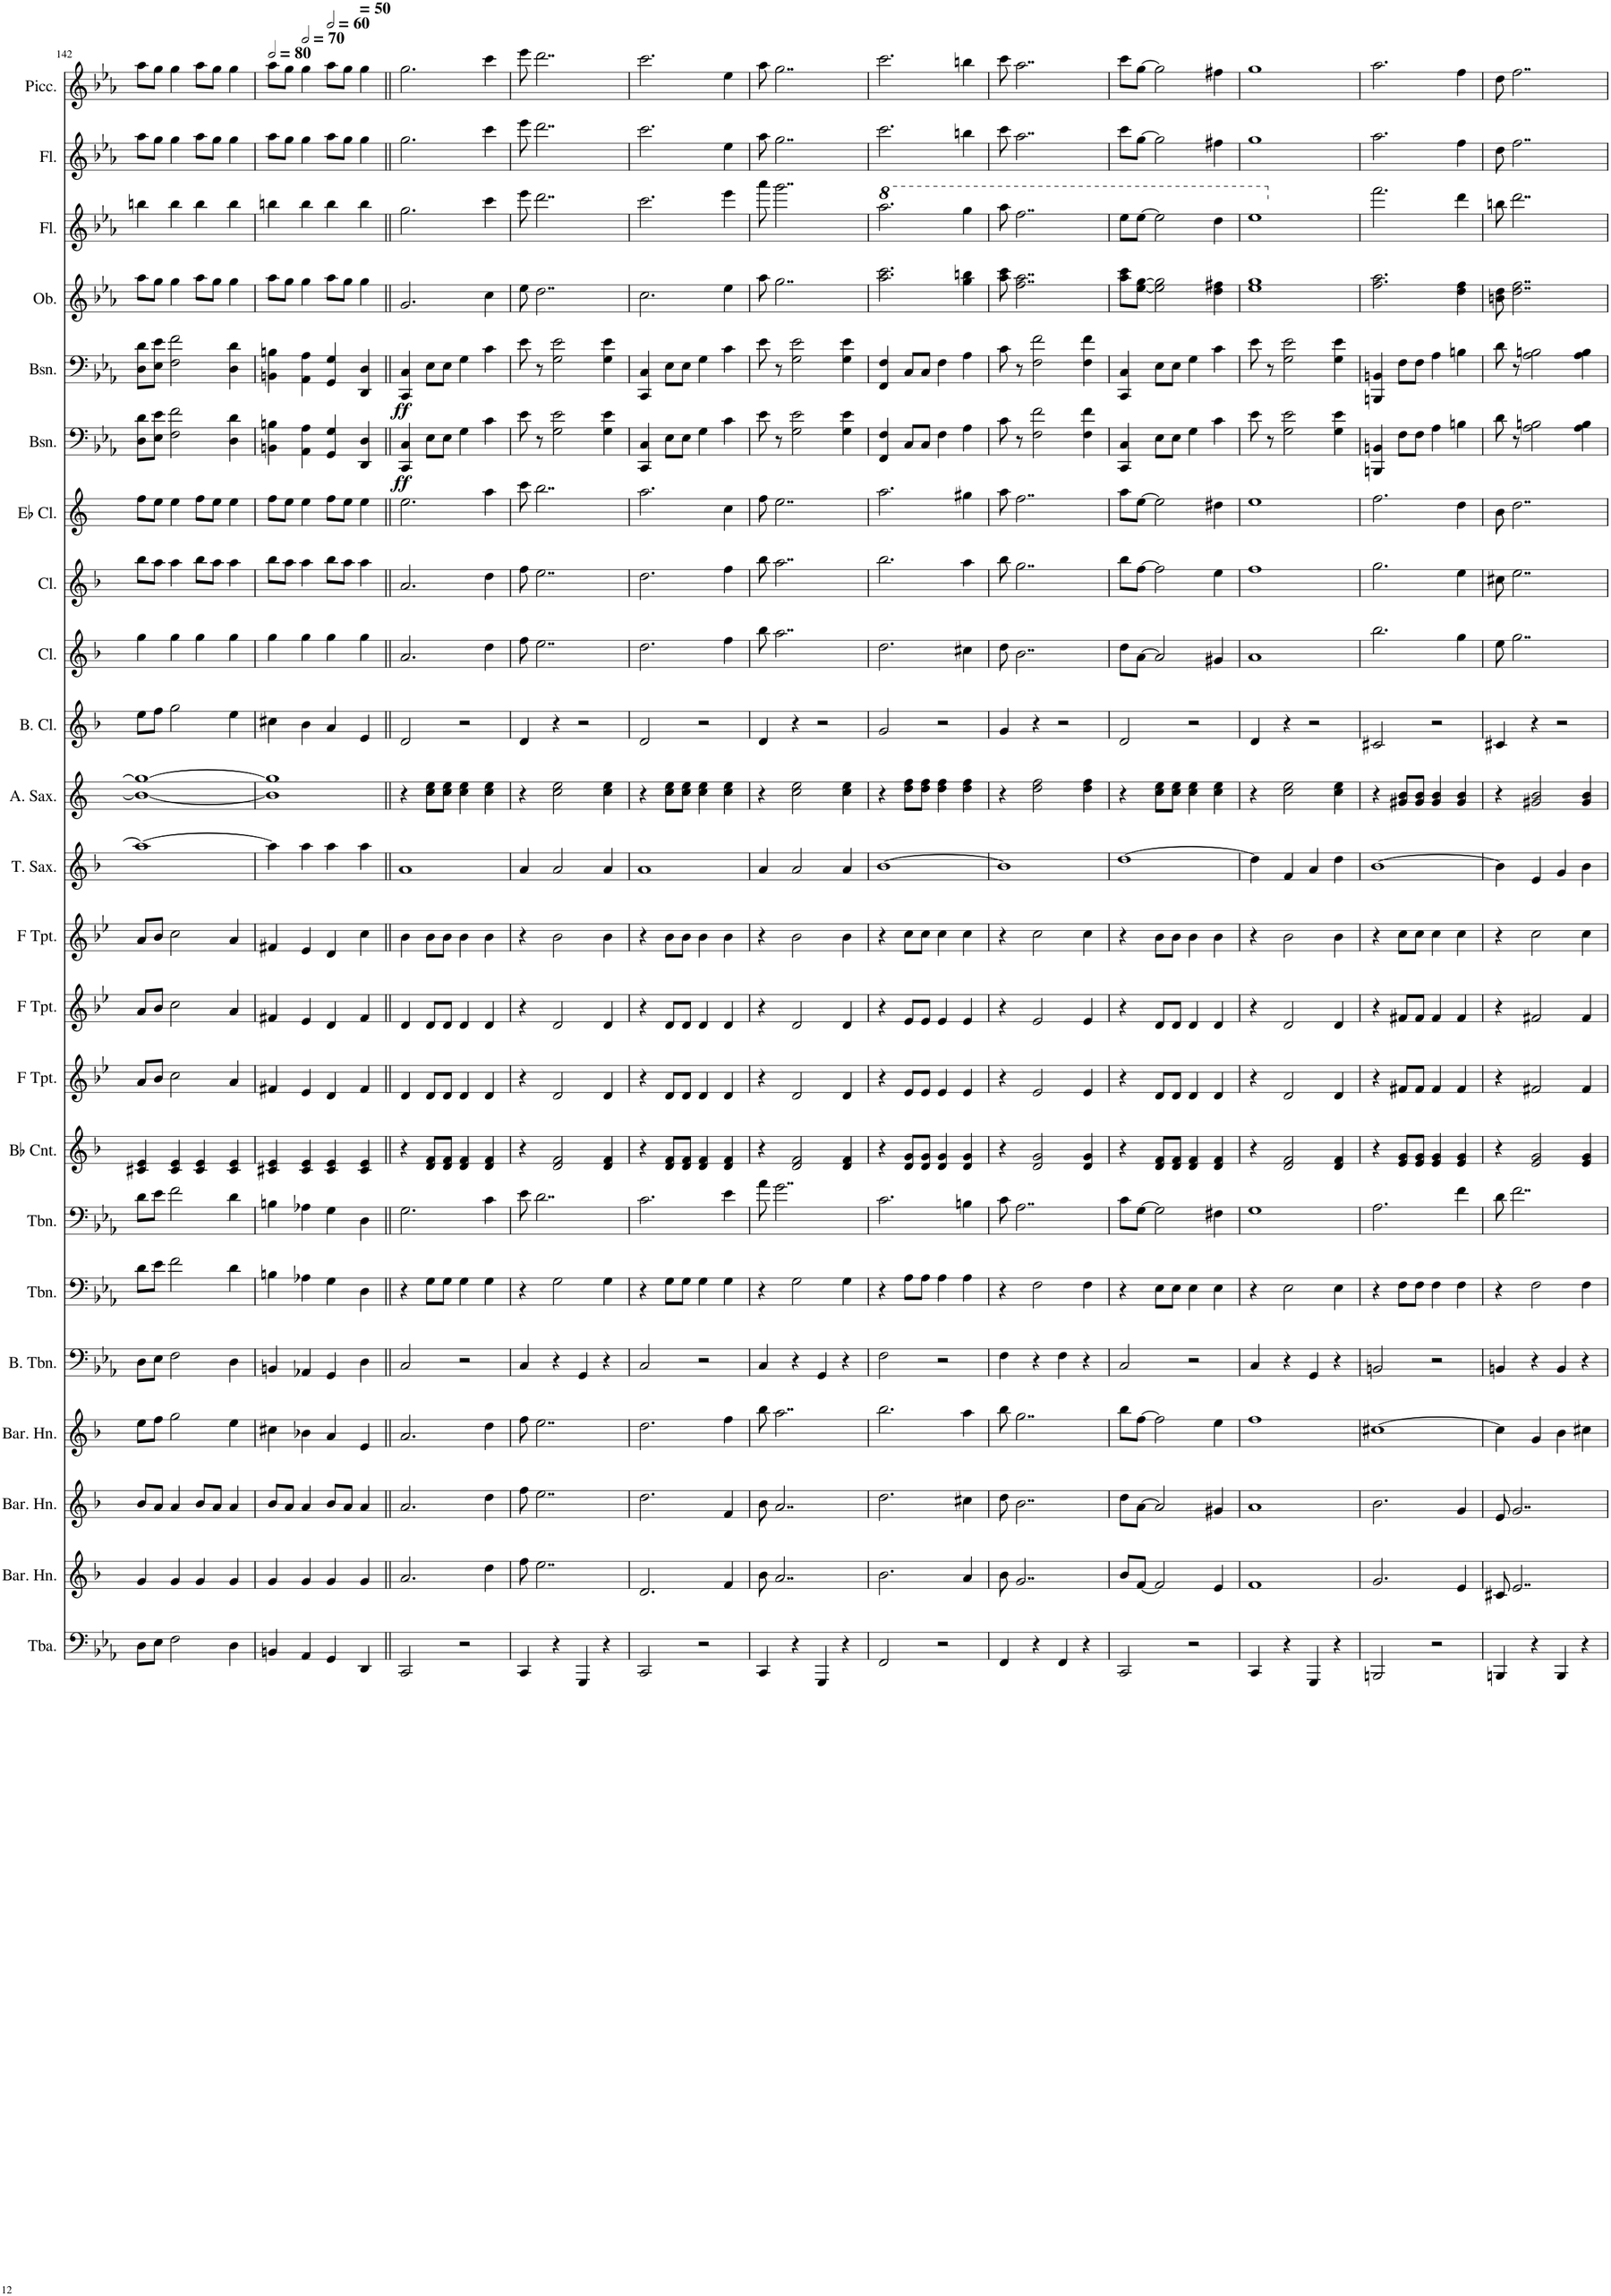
**kern	**kern	**kern	**kern	**kern	**kern	**kern	**kern	**kern	**kern	**kern	**kern	**kern	**kern	**kern	**kern	**kern	**kern	**dynam	**kern	**dynam	**kern	**kern	**kern	**kern
*part23	*part22	*part21	*part20	*part19	*part18	*part17	*part16	*part15	*part14	*part13	*part12	*part11	*part10	*part9	*part8	*part7	*part6	*part6	*part5	*part5	*part4	*part3	*part2	*part1
*staff23	*staff22	*staff21	*staff20	*staff19	*staff18	*staff17	*staff16	*staff15	*staff14	*staff13	*staff12	*staff11	*staff10	*staff9	*staff8	*staff7	*staff6	*staff6	*staff5	*staff5	*staff4	*staff3	*staff2	*staff1
*I"Tuba	*I"Baritone Horn stem 4	*I"Baritone Horn stem 3	*I"Baritone Horn stem 2	*I"Bass Trombone	*I"Trombone	*I"Trombone	*I"Bb Cornet	*I"F Trumpet	*I"F Trumpet	*I"F Trumpet	*I"Tenor Saxophone	*I"Alto Saxophone	*I"Bass Clarinet	*I"Clarinet	*I"Clarinet	*I"Eb Clarinet	*I"Bassoon	*	*I"Bassoon	*	*I"Oboe	*I"Flute	*I"Flute	*I"Piccolo
*I'Tba.	*I'Bar. Hn.	*I'Bar. Hn.	*I'Bar. Hn.	*I'B. Tbn.	*I'Tbn.	*I'Tbn.	*I'Bb Cnt.	*I'F Tpt.	*I'F Tpt.	*I'F Tpt.	*I'T. Sax.	*I'A. Sax.	*I'B. Cl.	*I'Cl.	*I'Cl.	*I'Eb Cl.	*I'Bsn.	*	*I'Bsn.	*	*I'Ob.	*I'Fl.	*I'Fl.	*I'Picc.
!!LO:PB:g=z
*clefF4	*clefG2	*clefG2	*clefG2	*clefF4	*clefF4	*clefF4	*clefG2	*clefG2	*clefG2	*clefG2	*clefG2	*clefG2	*clefG2	*clefG2	*clefG2	*clefG2	*clefF4	*	*clefF4	*	*clefG2	*clefG2	*clefG2	*clefG2
*	*Trd8c14	*Trd8c14	*Trd8c14	*	*	*	*Trd1c2	*Trd-3c-5	*Trd-3c-5	*Trd-3c-5	*Trd8c14	*Trd5c9	*Trd8c14	*Trd1c2	*Trd1c2	*Trd-2c-3	*	*	*	*	*	*	*	*Trd-7c-12
*k[b-e-a-]	*k[b-]	*k[b-]	*k[b-]	*k[b-e-a-]	*k[b-e-a-]	*k[b-e-a-]	*k[b-]	*k[b-e-]	*k[b-e-]	*k[b-e-]	*k[b-]	*k[]	*k[b-]	*k[b-]	*k[b-]	*k[]	*k[b-e-a-]	*	*k[b-e-a-]	*	*k[b-e-a-]	*k[b-e-a-]	*k[b-e-a-]	*k[b-e-a-]
*M2/2	*M2/2	*M2/2	*M2/2	*M2/2	*M2/2	*M2/2	*M2/2	*M2/2	*M2/2	*M2/2	*M2/2	*M2/2	*M2/2	*M2/2	*M2/2	*M2/2	*M2/2	*	*M2/2	*	*M2/2	*M2/2	*M2/2	*M2/2
*met(c|)	*met(c|)	*met(c|)	*met(c|)	*met(c|)	*met(c|)	*met(c|)	*met(c|)	*met(c|)	*met(c|)	*met(c|)	*met(c|)	*met(c|)	*met(c|)	*met(c|)	*met(c|)	*met(c|)	*met(c|)	*	*met(c|)	*	*met(c|)	*met(c|)	*met(c|)	*met(c|)
=142	=142	=142	=142	=142	=142	=142	=142	=142	=142	=142	=142	=142	=142	=142	=142	=142	=142	=142	=142	=142	=142	=142	=142	=142
8D\L	4g/	8b-/L	8ee\L	8D\L	8d\L	8d\L	4c#X/ 4e/	8a/L	8a/L	8a/L	1aa_	1b_ 1gg#_	8ee\L	4gg\	8bb-\L	8ff\L	8D\ 8d\L	.	8D\ 8d\L	.	8aa-\L	4bbn\	8aa-\L	8aa-\L
8E-\J	.	8a/J	8ff\J	8E-\J	8e-\J	8e-\J	.	8b-/J	8b-/J	8b-/J	.	.	8ff\J	.	8aa\J	8ee\J	8E-\ 8e-\J	.	8E-\ 8e-\J	.	8gg\J	.	8gg\J	8gg\J
2F\	4g/	4a/	2gg\	2F\	2f\	2f\	4c#/ 4e/	2cc\	2cc\	2cc\	.	.	2gg\	4gg\	4aa\	4ee\	2F\ 2f\	.	2F\ 2f\	.	4gg\	4bb\	4gg\	4gg\
.	4g/	8b-/L	.	.	.	.	4c#/ 4e/	.	.	.	.	.	.	4gg\	8bb-\L	8ff\L	.	.	.	.	8aa-\L	4bb\	8aa-\L	8aa-\L
.	.	8a/J	.	.	.	.	.	.	.	.	.	.	.	.	8aa\J	8ee\J	.	.	.	.	8gg\J	.	8gg\J	8gg\J
4D\	4g/	4a/	4ee\	4D\	4d\	4d\	4c#/ 4e/	4a/	4a/	4a/	.	.	4ee\	4gg\	4aa\	4ee\	4D\ 4d\	.	4D\ 4d\	.	4gg\	4bb\	4gg\	4gg\
=143	=143	=143	=143	=143	=143	=143	=143	=143	=143	=143	=143	=143	=143	=143	=143	=143	=143	=143	=143	=143	=143	=143	=143	=143
*	*	*	*	*	*	*	*	*	*	*	*	*	*	*	*	*	*	*	*	*	*	*	*	*MM160
4BBn/	4g/	8b-/L	4cc#X\	4BBn/	4Bn\	4Bn\	4c#X/ 4e/	4f#X/	4f#X/	4f#X/	4aa\]	1b] 1gg#]	4cc#X\	4gg\	8bb-\L	8ff\L	4BBn\ 4Bn\	.	4BBn\ 4Bn\	.	8aa-\L	4bbn\	8aa-\L	8aa-\L
.	.	8a/J	.	.	.	.	.	.	.	.	.	.	.	.	8aa\J	8ee\J	.	.	.	.	8gg\J	.	8gg\J	8gg\J
*	*	*	*	*	*	*	*	*	*	*	*	*	*	*	*	*	*	*	*	*	*	*	*	*MM140
4AA-/	4g/	4a/	4b-X\	4AA-X/	4A-X\	4A-X\	4c#/ 4e/	4e-/	4e-/	4e-/	4aa\	.	4b-\	4gg\	4aa\	4ee\	4AA-\ 4A-\	.	4AA-\ 4A-\	.	4gg\	4bb\	4gg\	4gg\
*	*	*	*	*	*	*	*	*	*	*	*	*	*	*	*	*	*	*	*	*	*	*	*	*MM120
4GG/	4g/	8b-/L	4a/	4GG/	4G\	4G\	4c#/ 4e/	4d/	4d/	4d/	4aa\	.	4a/	4gg\	8bb-\L	8ff\L	4GG/ 4G/	.	4GG/ 4G/	.	8aa-\L	4bb\	8aa-\L	8aa-\L
.	.	8a/J	.	.	.	.	.	.	.	.	.	.	.	.	8aa\J	8ee\J	.	.	.	.	8gg\J	.	8gg\J	8gg\J
!	!	!	!	!	!	!	!	!	!	!	!	!	!	!	!	!	!	!	!	!	!	!	!	!LO:TX:a:B:t== 50
4DD/	4g/	4a/	4e/	4D\	4D\	4D\	4c#/ 4e/	4f#/	4f#/	4cc\	4aa\	.	4e/	4gg\	4aa\	4ee\	4DD/ 4D/	.	4DD/ 4D/	.	4gg\	4bb\	4gg\	4gg\
=144||	=144||	=144||	=144||	=144||	=144||	=144||	=144||	=144||	=144||	=144||	=144||	=144||	=144||	=144||	=144||	=144||	=144||	=144||	=144||	=144||	=144||	=144||	=144||	=144||
!	!	!	!	!	!	!	!	!	!	!	!	!	!	!	!	!	!	!LO:DY:b	!	!LO:DY:b	!	!	!	!
2CC/	2.a/	2.a/	2.a/	2C/	4r	2.G\	4r	4d/	4d/	4b-\	1a	4r	2d/	2.a/	2.a/	2.ee\	4CC/ 4C/	ff	4CC/ 4C/	ff	2.g/	2.gg\	2.gg\	2.gg\
.	.	.	.	.	8G\L	.	8d/ 8f/L	8d/L	8d/L	8b-\L	.	8cc\ 8ee\L	.	.	.	.	8E-\L	.	8E-\L	.	.	.	.	.
.	.	.	.	.	8G\J	.	8d/ 8f/J	8d/J	8d/J	8b-\J	.	8cc\ 8ee\J	.	.	.	.	8E-\J	.	8E-\J	.	.	.	.	.
2r	.	.	.	2r	4G\	.	4d/ 4f/	4d/	4d/	4b-\	.	4cc\ 4ee\	2r	.	.	.	4G\	.	4G\	.	.	.	.	.
.	4dd\	4dd\	4dd\	.	4G\	4c\	4d/ 4f/	4d/	4d/	4b-\	.	4cc\ 4ee\	.	4dd\	4dd\	4aa\	4c\	.	4c\	.	4cc\	4ccc\	4ccc\	4ccc\
=145	=145	=145	=145	=145	=145	=145	=145	=145	=145	=145	=145	=145	=145	=145	=145	=145	=145	=145	=145	=145	=145	=145	=145	=145
4CC/	8ff\	8ff\	8ff\	4C/	4r	8e-\	4r	4r	4r	4r	4a/	4r	4d/	8ff\	8ff\	8ccc\	8e-\	.	8e-\	.	8ee-\	8eee-\	8eee-\	8eee-\
.	2..ee\	2..ee\	2..ee\	.	.	2..d\	.	.	.	.	.	.	.	2..ee\	2..ee\	2..bb\	8r	.	8r	.	2..dd\	2..ddd\	2..ddd\	2..ddd\
4r	.	.	.	4r	2G\	.	2d/ 2f/	2d/	2d/	2b-\	2a/	2cc\ 2ee\	4r	.	.	.	2G\ 2e-\	.	2G\ 2e-\	.	.	.	.	.
4GGG/	.	.	.	4GG/	.	.	.	.	.	.	.	.	2r	.	.	.	.	.	.	.	.	.	.	.
4r	.	.	.	4r	4G\	.	4d/ 4f/	4d/	4d/	4b-\	4a/	4cc\ 4ee\	.	.	.	.	4G\ 4e-\	.	4G\ 4e-\	.	.	.	.	.
=146	=146	=146	=146	=146	=146	=146	=146	=146	=146	=146	=146	=146	=146	=146	=146	=146	=146	=146	=146	=146	=146	=146	=146	=146
2CC/	2.d/	2.dd\	2.dd\	2C/	4r	2.c\	4r	4r	4r	4r	1a	4r	2d/	2.dd\	2.dd\	2.aa\	4CC/ 4C/	.	4CC/ 4C/	.	2.cc\	2.ccc\	2.ccc\	2.ccc\
.	.	.	.	.	8G\L	.	8d/ 8f/L	8d/L	8d/L	8b-\L	.	8cc\ 8ee\L	.	.	.	.	8E-\L	.	8E-\L	.	.	.	.	.
.	.	.	.	.	8G\J	.	8d/ 8f/J	8d/J	8d/J	8b-\J	.	8cc\ 8ee\J	.	.	.	.	8E-\J	.	8E-\J	.	.	.	.	.
2r	.	.	.	2r	4G\	.	4d/ 4f/	4d/	4d/	4b-\	.	4cc\ 4ee\	2r	.	.	.	4G\	.	4G\	.	.	.	.	.
.	4f/	4f/	4ff\	.	4G\	4e-\	4d/ 4f/	4d/	4d/	4b-\	.	4cc\ 4ee\	.	4ff\	4ff\	4cc\	4c\	.	4c\	.	4ee-\	4eee-\	4ee-\	4ee-\
=147	=147	=147	=147	=147	=147	=147	=147	=147	=147	=147	=147	=147	=147	=147	=147	=147	=147	=147	=147	=147	=147	=147	=147	=147
4CC/	8b-\	8b-\	8bb-\	4C/	4r	8a-\	4r	4r	4r	4r	4a/	4r	4d/	8bb-\	8bb-\	8ff\	8e-\	.	8e-\	.	8aa-\	8aaa-\	8aa-\	8aa-\
.	2..a/	2..a/	2..aa\	.	.	2..g\	.	.	.	.	.	.	.	2..aa\	2..aa\	2..ee\	8r	.	8r	.	2..gg\	2..ggg\	2..gg\	2..gg\
4r	.	.	.	4r	2G\	.	2d/ 2f/	2d/	2d/	2b-\	2a/	2cc\ 2ee\	4r	.	.	.	2G\ 2e-\	.	2G\ 2e-\	.	.	.	.	.
4GGG/	.	.	.	4GG/	.	.	.	.	.	.	.	.	2r	.	.	.	.	.	.	.	.	.	.	.
4r	.	.	.	4r	4G\	.	4d/ 4f/	4d/	4d/	4b-\	4a/	4cc\ 4ee\	.	.	.	.	4G\ 4e-\	.	4G\ 4e-\	.	.	.	.	.
=148	=148	=148	=148	=148	=148	=148	=148	=148	=148	=148	=148	=148	=148	=148	=148	=148	=148	=148	=148	=148	=148	=148	=148	=148
*	*	*	*	*	*	*	*	*	*	*	*	*	*	*	*	*	*	*	*	*	*	*8va	*	*
2FF/	2.b-\	2.dd\	2.bb-\	2F\	4r	2.c\	4r	4r	4r	4r	[1b-	4r	2g/	2.dd\	2.bb-\	2.aa\	4FF/ 4F/	.	4FF/ 4F/	.	2.aa-\ 2.ccc\	2.aaa-\	2.ccc\	2.ccc\
.	.	.	.	.	8A-\L	.	8d/ 8g/L	8e-/L	8e-/L	8cc\L	.	8dd\ 8ff\L	.	.	.	.	8C/L	.	8C/L	.	.	.	.	.
.	.	.	.	.	8A-\J	.	8d/ 8g/J	8e-/J	8e-/J	8cc\J	.	8dd\ 8ff\J	.	.	.	.	8C/J	.	8C/J	.	.	.	.	.
2r	.	.	.	2r	4A-\	.	4d/ 4g/	4e-/	4e-/	4cc\	.	4dd\ 4ff\	2r	.	.	.	4F\	.	4F\	.	.	.	.	.
.	4a/	4cc#X\	4aa\	.	4A-\	4Bn\	4d/ 4g/	4e-/	4e-/	4cc\	.	4dd\ 4ff\	.	4cc#X\	4aa\	4gg#X\	4A-\	.	4A-\	.	4gg\ 4bbn\	4ggg\	4bbn\	4bbn\
=149	=149	=149	=149	=149	=149	=149	=149	=149	=149	=149	=149	=149	=149	=149	=149	=149	=149	=149	=149	=149	=149	=149	=149	=149
4FF/	8b-\	8dd\	8bb-\	4F\	4r	8c\	4r	4r	4r	4r	1b-]	4r	4g/	8dd\	8bb-\	8aa\	8c\	.	8c\	.	8aa-\ 8ccc\	8aaa-\	8ccc\	8ccc\
.	2..g/	2..b-\	2..gg\	.	.	2..A-\	.	.	.	.	.	.	.	2..b-\	2..gg\	2..ff\	8r	.	8r	.	2..ff\ 2..aa-\	2..fff\	2..aa-\	2..aa-\
4r	.	.	.	4r	2F\	.	2d/ 2g/	2e-/	2e-/	2cc\	.	2dd\ 2ff\	4r	.	.	.	2F\ 2f\	.	2F\ 2f\	.	.	.	.	.
4FF/	.	.	.	4F\	.	.	.	.	.	.	.	.	2r	.	.	.	.	.	.	.	.	.	.	.
4r	.	.	.	4r	4F\	.	4d/ 4g/	4e-/	4e-/	4cc\	.	4dd\ 4ff\	.	.	.	.	4F\ 4f\	.	4F\ 4f\	.	.	.	.	.
=150	=150	=150	=150	=150	=150	=150	=150	=150	=150	=150	=150	=150	=150	=150	=150	=150	=150	=150	=150	=150	=150	=150	=150	=150
2CC/	8b-/L	8dd\L	8bb-\L	2C/	4r	8c\L	4r	4r	4r	4r	[1dd	4r	2d/	8dd\L	8bb-\L	8aa\L	4CC/ 4C/	.	4CC/ 4C/	.	8aa-\ 8ccc\L	8eee-\L	8ccc\L	8ccc\L
.	[8f/J	[8a\J	[8ff\J	.	.	[8G\J	.	.	.	.	.	.	.	[8a\J	[8ff\J	[8ee\J	.	.	.	.	[8ee-\ [8gg\J	[8eee-\J	[8gg\J	[8gg\J
.	2f/]	2a/]	2ff\]	.	8E-\L	2G\]	8d/ 8f/L	8d/L	8d/L	8b-\L	.	8cc\ 8ee\L	.	2a/]	2ff\]	2ee\]	8E-\L	.	8E-\L	.	2ee-\] 2gg\]	2eee-\]	2gg\]	2gg\]
.	.	.	.	.	8E-\J	.	8d/ 8f/J	8d/J	8d/J	8b-\J	.	8cc\ 8ee\J	.	.	.	.	8E-\J	.	8E-\J	.	.	.	.	.
2r	.	.	.	2r	4E-\	.	4d/ 4f/	4d/	4d/	4b-\	.	4cc\ 4ee\	2r	.	.	.	4G\	.	4G\	.	.	.	.	.
.	4e/	4g#X/	4ee\	.	4E-\	4F#X\	4d/ 4f/	4d/	4d/	4b-\	.	4cc\ 4ee\	.	4g#X/	4ee\	4dd#X\	4c\	.	4c\	.	4dd\ 4ff#X\	4ddd\	4ff#X\	4ff#X\
=151	=151	=151	=151	=151	=151	=151	=151	=151	=151	=151	=151	=151	=151	=151	=151	=151	=151	=151	=151	=151	=151	=151	=151	=151
4CC/	1f	1a	1ff	4C/	4r	1G	4r	4r	4r	4r	4dd\]	4r	4d/	1a	1ff	1ee	8e-\	.	8e-\	.	1ee- 1gg	1eee-	1gg	1gg
.	.	.	.	.	.	.	.	.	.	.	.	.	.	.	.	.	8r	.	8r	.	.	.	.	.
4r	.	.	.	4r	2E-\	.	2d/ 2f/	2d/	2d/	2b-\	4f/	2cc\ 2ee\	4r	.	.	.	2G\ 2e-\	.	2G\ 2e-\	.	.	.	.	.
4GGG/	.	.	.	4GG/	.	.	.	.	.	.	4a/	.	2r	.	.	.	.	.	.	.	.	.	.	.
4r	.	.	.	4r	4E-\	.	4d/ 4f/	4d/	4d/	4b-\	4dd\	4cc\ 4ee\	.	.	.	.	4G\ 4e-\	.	4G\ 4e-\	.	.	.	.	.
=152	=152	=152	=152	=152	=152	=152	=152	=152	=152	=152	=152	=152	=152	=152	=152	=152	=152	=152	=152	=152	=152	=152	=152	=152
*	*	*	*	*	*	*	*	*	*	*	*	*	*	*	*	*	*	*	*	*	*	*X8va	*	*
2BBBn/	2.g/	2.b-\	[1cc#X	2BBn/	4r	2.A-\	4r	4r	4r	4r	[1b-	4r	2c#X/	2.bb-\	2.gg\	2.ff\	4BBBn/ 4BBn/	.	4BBBn/ 4BBn/	.	2.ff\ 2.aa-\	2.fff\	2.aa-\	2.aa-\
.	.	.	.	.	8F\L	.	8e/ 8g/L	8f#X/L	8f#X/L	8cc\L	.	8g#X/ 8b/L	.	.	.	.	8F\L	.	8F\L	.	.	.	.	.
.	.	.	.	.	8F\J	.	8e/ 8g/J	8f#/J	8f#/J	8cc\J	.	8g#/ 8b/J	.	.	.	.	8F\J	.	8F\J	.	.	.	.	.
2r	.	.	.	2r	4F\	.	4e/ 4g/	4f#/	4f#/	4cc\	.	4g#/ 4b/	2r	.	.	.	4A-\	.	4A-\	.	.	.	.	.
.	4e/	4g/	.	.	4F\	4f\	4e/ 4g/	4f#/	4f#/	4cc\	.	4g#/ 4b/	.	4gg\	4ee\	4dd\	4Bn\	.	4Bn\	.	4dd\ 4ff\	4ddd\	4ff\	4ff\
=153	=153	=153	=153	=153	=153	=153	=153	=153	=153	=153	=153	=153	=153	=153	=153	=153	=153	=153	=153	=153	=153	=153	=153	=153
4BBBn/	8c#X/	8e/	4cc#\]	4BBn/	4r	8d\	4r	4r	4r	4r	4b-\]	4r	4c#X/	8ee\	8cc#X\	8b\	8d\	.	8d\	.	8bn\ 8dd\	8bbn\	8dd\	8dd\
.	2..e/	2..g/	.	.	.	2..f\	.	.	.	.	.	.	.	2..gg\	2..ee\	2..dd\	8r	.	8r	.	2..dd\ 2..ff\	2..ddd\	2..ff\	2..ff\
4r	.	.	4g/	4r	2F\	.	2e/ 2g/	2f#X/	2f#X/	2cc\	4e/	2g#X/ 2b/	4r	.	.	.	2A-\ 2Bn\	.	2A-\ 2Bn\	.	.	.	.	.
4BBB/	.	.	4b-\	4BB/	.	.	.	.	.	.	4g/	.	2r	.	.	.	.	.	.	.	.	.	.	.
4r	.	.	4cc#X\	4r	4F\	.	4e/ 4g/	4f#/	4f#/	4cc\	4b-\	4g#/ 4b/	.	.	.	.	4A-\ 4B\	.	4A-\ 4B\	.	.	.	.	.
=	=	=	=	=	=	=	=	=	=	=	=	=	=	=	=	=	=	=	=	=	=	=	=	=
*-	*-	*-	*-	*-	*-	*-	*-	*-	*-	*-	*-	*-	*-	*-	*-	*-	*-	*-	*-	*-	*-	*-	*-	*-
